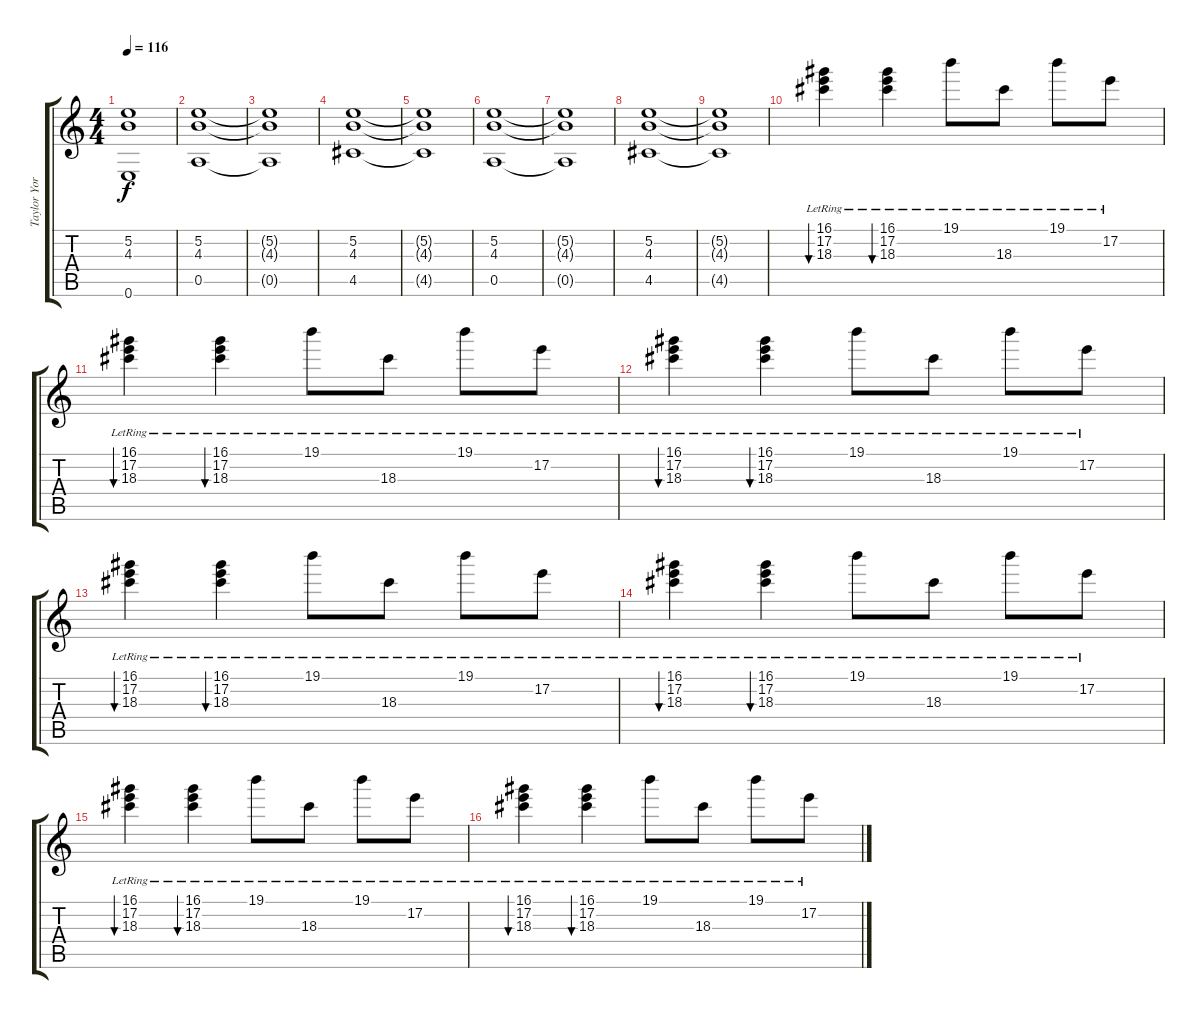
\track ("Taylor York" "Taylor Yor") {instrument electricguitarjazz}
\staff {score tabs}
\tuning (E4 B3 G3 D3 A2 E2) {hide}
\ts (4 4)
\tempo 116
\clef g2
\ks c
(5.2 4.3 0.6).1{dy f} |
(5.2 4.3 0.5).1{volume 8 instrument electricguitarjazz} |
(5.2{t} 4.3{t} 0.5{t}).1 |
(5.2 4.3 4.5).1 |
(5.2{t} 4.3{t} 4.5{t}).1 |
(5.2 4.3 0.5).1 |
(5.2{t} 4.3{t} 0.5{t}).1 |
(5.2 4.3 4.5).1 |
(5.2{t} 4.3{t} 4.5{t}).1 |
(16.1{lr} 17.2{lr} 18.3{lr}).4{bu 480} (16.1{lr} 17.2{lr} 18.3{lr}).4{bu 480} 19.1{lr}.8 18.3{lr}.8 19.1{lr}.8 17.2{lr}.8 |
(16.1{lr} 17.2{lr} 18.3{lr}).4{bu 480} (16.1{lr} 17.2{lr} 18.3{lr}).4{bu 480} 19.1{lr}.8 18.3{lr}.8 19.1{lr}.8 17.2{lr}.8 |
(16.1{lr} 17.2{lr} 18.3{lr}).4{bu 480} (16.1{lr} 17.2{lr} 18.3{lr}).4{bu 480} 19.1{lr}.8 18.3{lr}.8 19.1{lr}.8 17.2{lr}.8 |
(16.1{lr} 17.2{lr} 18.3{lr}).4{bu 480} (16.1{lr} 17.2{lr} 18.3{lr}).4{bu 480} 19.1{lr}.8 18.3{lr}.8 19.1{lr}.8 17.2{lr}.8 |
(16.1{lr} 17.2{lr} 18.3{lr}).4{bu 480} (16.1{lr} 17.2{lr} 18.3{lr}).4{bu 480} 19.1{lr}.8 18.3{lr}.8 19.1{lr}.8 17.2{lr}.8 |
(16.1{lr} 17.2{lr} 18.3{lr}).4{bu 480} (16.1{lr} 17.2{lr} 18.3{lr}).4{bu 480} 19.1{lr}.8 18.3{lr}.8 19.1{lr}.8 17.2{lr}.8 |
(16.1{lr} 17.2{lr} 18.3{lr}).4{bu 480} (16.1{lr} 17.2{lr} 18.3{lr}).4{bu 480} 19.1{lr}.8 18.3{lr}.8 19.1{lr}.8 17.2{lr}.8
